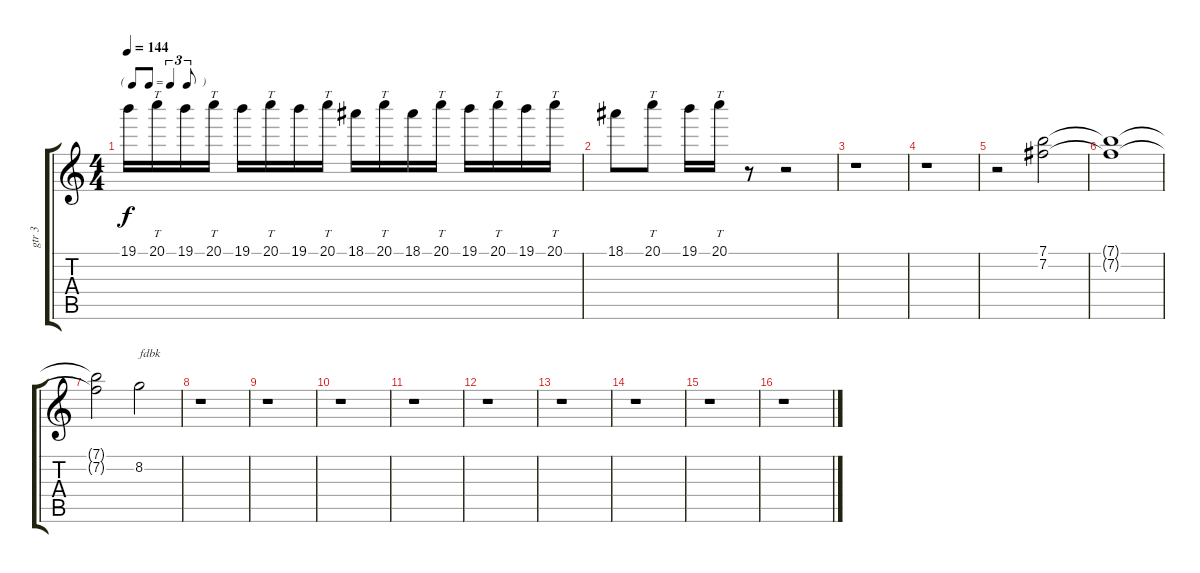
\track ("gtr 3" "gtr 3") {instrument distortionguitar}
\staff {score tabs}
\tuning (E4 B3 G3 D3 A2 E2) {hide}
\ts (4 4)
\tf triplet8th
\tempo 144
\clef g2
\ks c
19.1.16{dy f} 20.1.16{tt} 19.1.16 20.1.16{tt} 19.1.16 20.1.16{tt} 19.1.16 20.1.16{tt} 18.1.16 20.1.16{tt} 18.1.16 20.1.16{tt} 19.1.16 20.1.16{tt} 19.1.16 20.1.16{tt} |
18.1.8 20.1.8{tt} 19.1.16 20.1.16{tt} r.8 r.2 |
r.1 |
r.1 |
r.2 (7.1 7.2).2 |
(7.1{t} 7.2{t}).1 |
(7.1{t} 7.2{t}).2 8.2.2{txt "fdbk"} |
r.1 |
r.1 |
r.1 |
r.1 |
r.1 |
r.1 |
r.1 |
r.1 |
r.1
